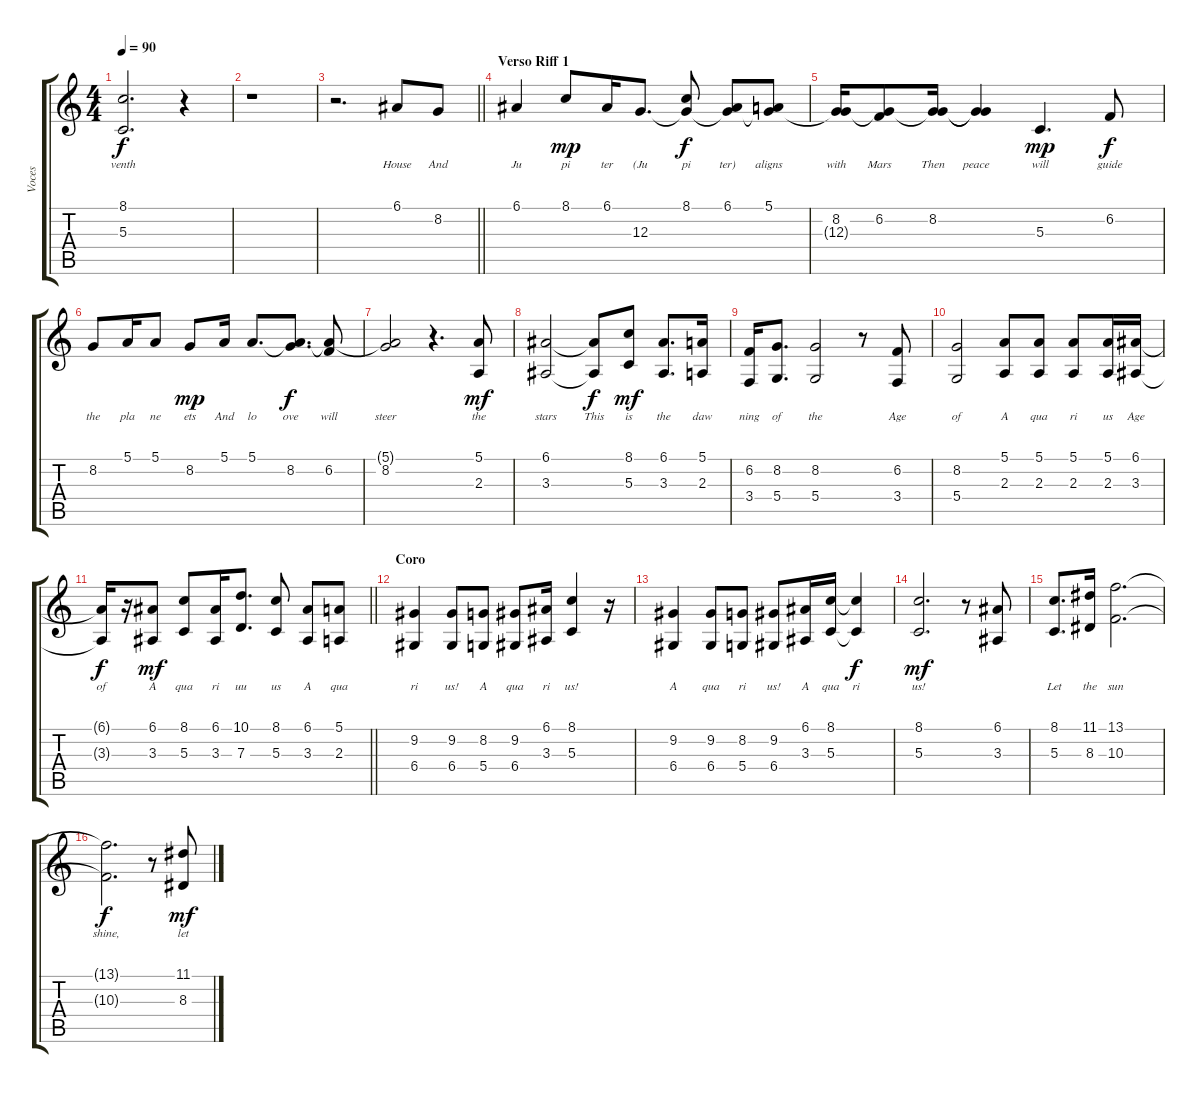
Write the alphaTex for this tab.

\track ("Voces" "Voces") {instrument englishhorn}
\staff {score tabs}
\tuning (E4 B3 G3 D3 A2 E2) {hide}
\ts (4 4)
\tempo 90
\clef g2
\ks c
(8.1{t} 5.3{t}).2{d lyrics (0 "venth") lyrics (1 "") lyrics (2 "") lyrics (3 "") lyrics (4 "") dy f} r.4 |
r.1 |
\barLineRight lightlight
r.2{d} 6.1.8{lyrics (0 "House") lyrics (1 "") lyrics (2 "") lyrics (3 "") lyrics (4 "")} 8.2.8{lyrics (0 "And") lyrics (1 "") lyrics (2 "") lyrics (3 "") lyrics (4 "")} |
\section ("" "Verso Riff 1")
6.1.4{lyrics (0 "Ju") lyrics (1 "") lyrics (2 "") lyrics (3 "") lyrics (4 "")} 8.1.8{lyrics (0 "pi") lyrics (1 "") lyrics (2 "") lyrics (3 "") lyrics (4 "") dy mp} 6.1.16{lyrics (0 "ter") lyrics (1 "") lyrics (2 "") lyrics (3 "") lyrics (4 "")} 12.3.8{d lyrics (0 "(Ju") lyrics (1 "") lyrics (2 "") lyrics (3 "") lyrics (4 "")} (8.1 12.3{t}).8{lyrics (0 "pi") lyrics (1 "") lyrics (2 "") lyrics (3 "") lyrics (4 "") dy f} (6.1 12.3{t}).8{lyrics (0 "ter)") lyrics (1 "") lyrics (2 "") lyrics (3 "") lyrics (4 "")} (5.1 12.3{t}).8{lyrics (0 "aligns") lyrics (1 "") lyrics (2 "") lyrics (3 "") lyrics (4 "")} |
(8.2 12.3{t}).16{lyrics (0 "with") lyrics (1 "") lyrics (2 "") lyrics (3 "") lyrics (4 "")} (6.2 12.3{t}).8{lyrics (0 "Mars") lyrics (1 "") lyrics (2 "") lyrics (3 "") lyrics (4 "")} (8.2 12.3{t}).16{lyrics (0 "Then") lyrics (1 "") lyrics (2 "") lyrics (3 "") lyrics (4 "")} (8.2{t} 12.3{t}).4{lyrics (0 "peace") lyrics (1 "") lyrics (2 "") lyrics (3 "") lyrics (4 "")} 5.3.4{d lyrics (0 "will") lyrics (1 "") lyrics (2 "") lyrics (3 "") lyrics (4 "") dy mp} 6.2.8{lyrics (0 "guide") lyrics (1 "") lyrics (2 "") lyrics (3 "") lyrics (4 "") dy f} |
8.2.8{lyrics (0 "the") lyrics (1 "") lyrics (2 "") lyrics (3 "") lyrics (4 "")} 5.1.16{lyrics (0 "pla") lyrics (1 "") lyrics (2 "") lyrics (3 "") lyrics (4 "")} 5.1.8{lyrics (0 "ne") lyrics (1 "") lyrics (2 "") lyrics (3 "") lyrics (4 "")} 8.2.8{lyrics (0 "ets") lyrics (1 "") lyrics (2 "") lyrics (3 "") lyrics (4 "") dy mp} 5.1.16{lyrics (0 "And") lyrics (1 "") lyrics (2 "") lyrics (3 "") lyrics (4 "")} 5.1.8{d lyrics (0 "lo") lyrics (1 "") lyrics (2 "") lyrics (3 "") lyrics (4 "")} (5.1{t} 8.2).8{d lyrics (0 "ove") lyrics (1 "") lyrics (2 "") lyrics (3 "") lyrics (4 "") dy f} (5.1{t} 6.2).8{lyrics (0 "will") lyrics (1 "") lyrics (2 "") lyrics (3 "") lyrics (4 "")} |
(5.1{t} 8.2).2{lyrics (0 "steer") lyrics (1 "") lyrics (2 "") lyrics (3 "") lyrics (4 "")} r.4{d} (5.1 2.3).8{lyrics (0 "the") lyrics (1 "") lyrics (2 "") lyrics (3 "") lyrics (4 "") dy mf} |
(6.1 3.3).2{lyrics (0 "stars") lyrics (1 "") lyrics (2 "") lyrics (3 "") lyrics (4 "")} (6.1{t} 3.3{t}).8{lyrics (0 "This") lyrics (1 "") lyrics (2 "") lyrics (3 "") lyrics (4 "") dy f} (8.1 5.3).8{lyrics (0 "is") lyrics (1 "") lyrics (2 "") lyrics (3 "") lyrics (4 "") dy mf} (6.1 3.3).8{d lyrics (0 "the") lyrics (1 "") lyrics (2 "") lyrics (3 "") lyrics (4 "")} (5.1 2.3).16{lyrics (0 "daw") lyrics (1 "") lyrics (2 "") lyrics (3 "") lyrics (4 "")} |
(6.2 3.4).16{lyrics (0 "ning") lyrics (1 "") lyrics (2 "") lyrics (3 "") lyrics (4 "")} (8.2 5.4).8{d lyrics (0 "of") lyrics (1 "") lyrics (2 "") lyrics (3 "") lyrics (4 "")} (8.2 5.4).2{lyrics (0 "the") lyrics (1 "") lyrics (2 "") lyrics (3 "") lyrics (4 "")} r.8 (6.2 3.4).8{lyrics (0 "Age") lyrics (1 "") lyrics (2 "") lyrics (3 "") lyrics (4 "")} |
(8.2 5.4).2{lyrics (0 "of") lyrics (1 "") lyrics (2 "") lyrics (3 "") lyrics (4 "")} (5.1 2.3).8{lyrics (0 "A") lyrics (1 "") lyrics (2 "") lyrics (3 "") lyrics (4 "")} (5.1 2.3).8{lyrics (0 "qua") lyrics (1 "") lyrics (2 "") lyrics (3 "") lyrics (4 "")} (5.1 2.3).8{lyrics (0 "ri") lyrics (1 "") lyrics (2 "") lyrics (3 "") lyrics (4 "")} (5.1 2.3).16{lyrics (0 "us") lyrics (1 "") lyrics (2 "") lyrics (3 "") lyrics (4 "")} (6.1 3.3).16{lyrics (0 "Age") lyrics (1 "") lyrics (2 "") lyrics (3 "") lyrics (4 "")} |
\barLineRight lightlight
(6.1{t} 3.3{t}).16{lyrics (0 "of") lyrics (1 "") lyrics (2 "") lyrics (3 "") lyrics (4 "") dy f} r.16 (6.1 3.3).8{lyrics (0 "A") lyrics (1 "") lyrics (2 "") lyrics (3 "") lyrics (4 "") dy mf} (8.1 5.3).8{lyrics (0 "qua") lyrics (1 "") lyrics (2 "") lyrics (3 "") lyrics (4 "")} (6.1 3.3).16{lyrics (0 "ri") lyrics (1 "") lyrics (2 "") lyrics (3 "") lyrics (4 "")} (10.1 7.3).8{d lyrics (0 "uu") lyrics (1 "") lyrics (2 "") lyrics (3 "") lyrics (4 "")} (8.1 5.3).8{lyrics (0 "us") lyrics (1 "") lyrics (2 "") lyrics (3 "") lyrics (4 "")} (6.1 3.3).8{lyrics (0 "A") lyrics (1 "") lyrics (2 "") lyrics (3 "") lyrics (4 "")} (5.1 2.3).8{lyrics (0 "qua") lyrics (1 "") lyrics (2 "") lyrics (3 "") lyrics (4 "")} |
\section ("" "Coro")
(9.2 6.4).4{lyrics (0 "ri") lyrics (1 "") lyrics (2 "") lyrics (3 "") lyrics (4 "")} (9.2 6.4).8{lyrics (0 "us!") lyrics (1 "") lyrics (2 "") lyrics (3 "") lyrics (4 "")} (8.2 5.4).8{lyrics (0 "A") lyrics (1 "") lyrics (2 "") lyrics (3 "") lyrics (4 "")} (9.2 6.4).8{lyrics (0 "qua") lyrics (1 "") lyrics (2 "") lyrics (3 "") lyrics (4 "")} (6.1 3.3).16{lyrics (0 "ri") lyrics (1 "") lyrics (2 "") lyrics (3 "") lyrics (4 "")} (8.1 5.3).4{lyrics (0 "us!") lyrics (1 "") lyrics (2 "") lyrics (3 "") lyrics (4 "")} r.16 |
(9.2 6.4).4{lyrics (0 "A") lyrics (1 "") lyrics (2 "") lyrics (3 "") lyrics (4 "")} (9.2 6.4).8{lyrics (0 "qua") lyrics (1 "") lyrics (2 "") lyrics (3 "") lyrics (4 "")} (8.2 5.4).8{lyrics (0 "ri") lyrics (1 "") lyrics (2 "") lyrics (3 "") lyrics (4 "")} (9.2 6.4).8{lyrics (0 "us!") lyrics (1 "") lyrics (2 "") lyrics (3 "") lyrics (4 "")} (6.1 3.3).16{lyrics (0 "A") lyrics (1 "") lyrics (2 "") lyrics (3 "") lyrics (4 "")} (8.1 5.3).16{lyrics (0 "qua") lyrics (1 "") lyrics (2 "") lyrics (3 "") lyrics (4 "")} (8.1{t} 5.3{t}).4{lyrics (0 "ri") lyrics (1 "") lyrics (2 "") lyrics (3 "") lyrics (4 "") dy f} |
(8.1 5.3).2{d lyrics (0 "us!") lyrics (1 "") lyrics (2 "") lyrics (3 "") lyrics (4 "") dy mf} r.8 (6.1 3.3).8{lyrics (0 "") lyrics (1 "") lyrics (2 "") lyrics (3 "") lyrics (4 "")} |
(8.1 5.3).8{d lyrics (0 "Let") lyrics (1 "") lyrics (2 "") lyrics (3 "") lyrics (4 "")} (11.1 8.3).16{lyrics (0 "the") lyrics (1 "") lyrics (2 "") lyrics (3 "") lyrics (4 "")} (13.1 10.3).2{d lyrics (0 "sun") lyrics (1 "") lyrics (2 "") lyrics (3 "") lyrics (4 "")} |
(13.1{t} 10.3{t}).2{d lyrics (0 "shine,") lyrics (1 "") lyrics (2 "") lyrics (3 "") lyrics (4 "") dy f} r.8 (11.1 8.3).8{lyrics (0 "let") lyrics (1 "") lyrics (2 "") lyrics (3 "") lyrics (4 "") dy mf}
